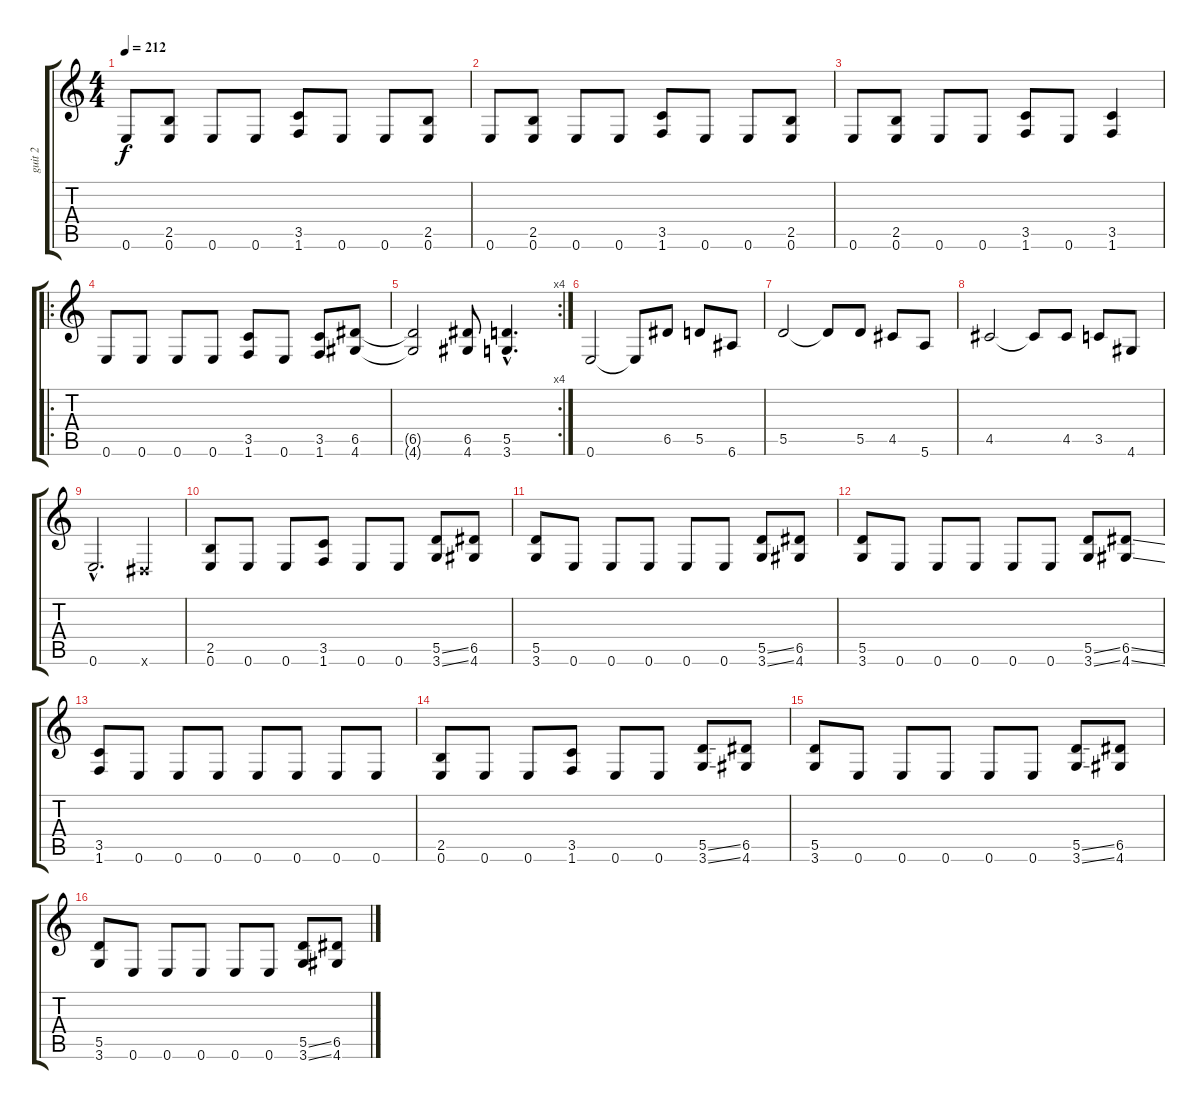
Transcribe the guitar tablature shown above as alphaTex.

\track ("guit 2" "guit 2") {instrument distortionguitar}
\staff {score tabs}
\tuning (E4 B3 G3 D3 A2 E2) {hide}
\ts (4 4)
\tempo 212
\clef g2
\ks c
0.6.8{dy f} (2.5 0.6).8 0.6.8 0.6.8 (3.5 1.6).8 0.6.8 0.6.8 (2.5 0.6).8 |
0.6.8 (2.5 0.6).8 0.6.8 0.6.8 (3.5 1.6).8 0.6.8 0.6.8 (2.5 0.6).8 |
0.6.8 (2.5 0.6).8 0.6.8 0.6.8 (3.5 1.6).8 0.6.8 (3.5 1.6).4 |
\ro
0.6.8 0.6.8 0.6.8 0.6.8 (3.5 1.6).8 0.6.8 (3.5 1.6).8 (6.5 4.6).8 |
\rc 4
(6.5{t} 4.6{t}).2 (6.5 4.6).8 (5.5{hac} 3.6{hac}).4{d} |
0.6.2 0.6{t}.8 6.5.8 5.5.8 6.6.8 |
5.5.2 5.5{t}.8 5.5.8 4.5.8 5.6.8 |
4.5.2 4.5{t}.8 4.5.8 3.5.8 4.6.8 |
0.6{hac}.2{d} -1.6{x}.4 |
(2.5 0.6).8 0.6.8 0.6.8 (3.5 1.6).8 0.6.8 0.6.8 (5.5{ss} 3.6{ss}).8 (6.5 4.6).8 |
(5.5 3.6).8 0.6.8 0.6.8 0.6.8 0.6.8 0.6.8 (5.5{ss} 3.6{ss}).8 (6.5 4.6).8 |
(5.5 3.6).8 0.6.8 0.6.8 0.6.8 0.6.8 0.6.8 (5.5{ss} 3.6{ss}).8 (6.5{ss} 4.6{ss}).8 |
(3.5 1.6).8 0.6.8 0.6.8 0.6.8 0.6.8 0.6.8 0.6.8 0.6.8 |
(2.5 0.6).8 0.6.8 0.6.8 (3.5 1.6).8 0.6.8 0.6.8 (5.5{ss} 3.6{ss}).8 (6.5 4.6).8 |
(5.5 3.6).8 0.6.8 0.6.8 0.6.8 0.6.8 0.6.8 (5.5{ss} 3.6{ss}).8 (6.5 4.6).8 |
(5.5 3.6).8 0.6.8 0.6.8 0.6.8 0.6.8 0.6.8 (5.5{ss} 3.6{ss}).8 (6.5{ss} 4.6{ss}).8
